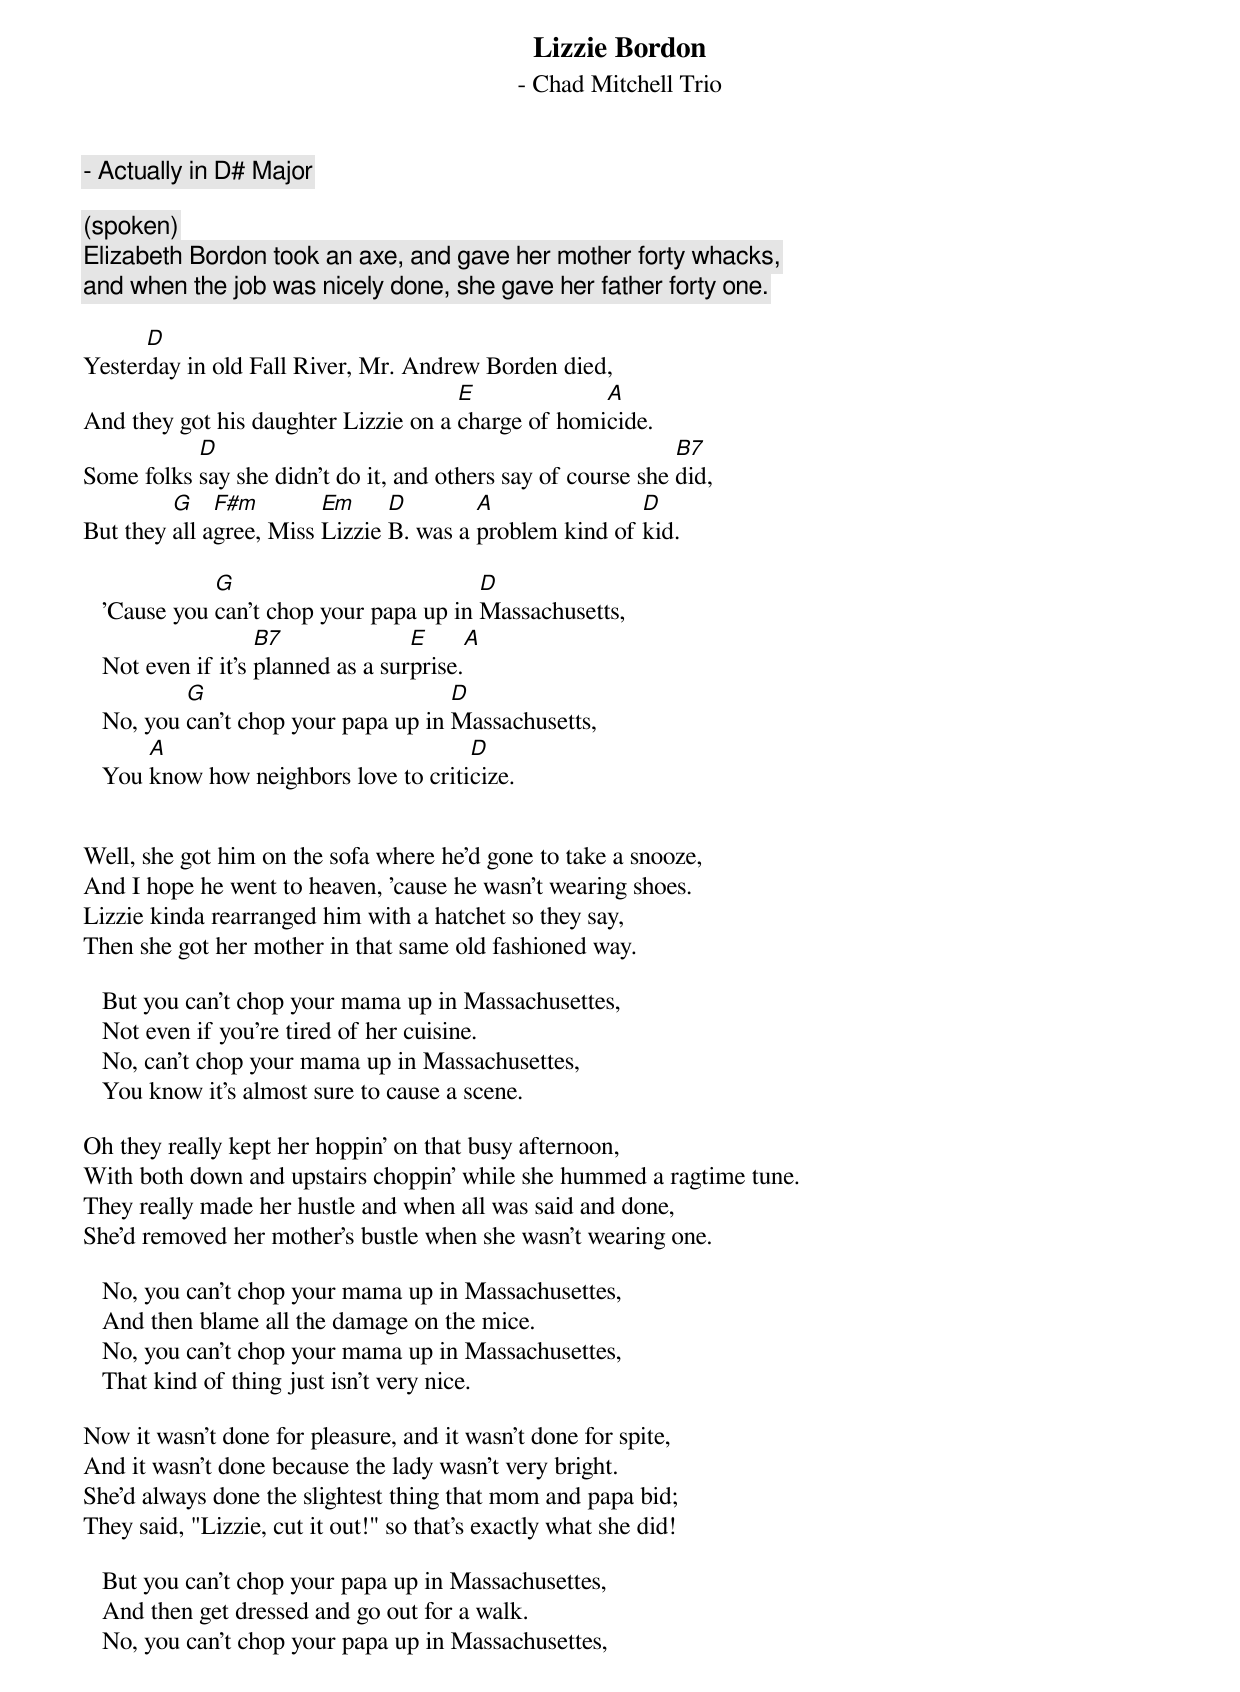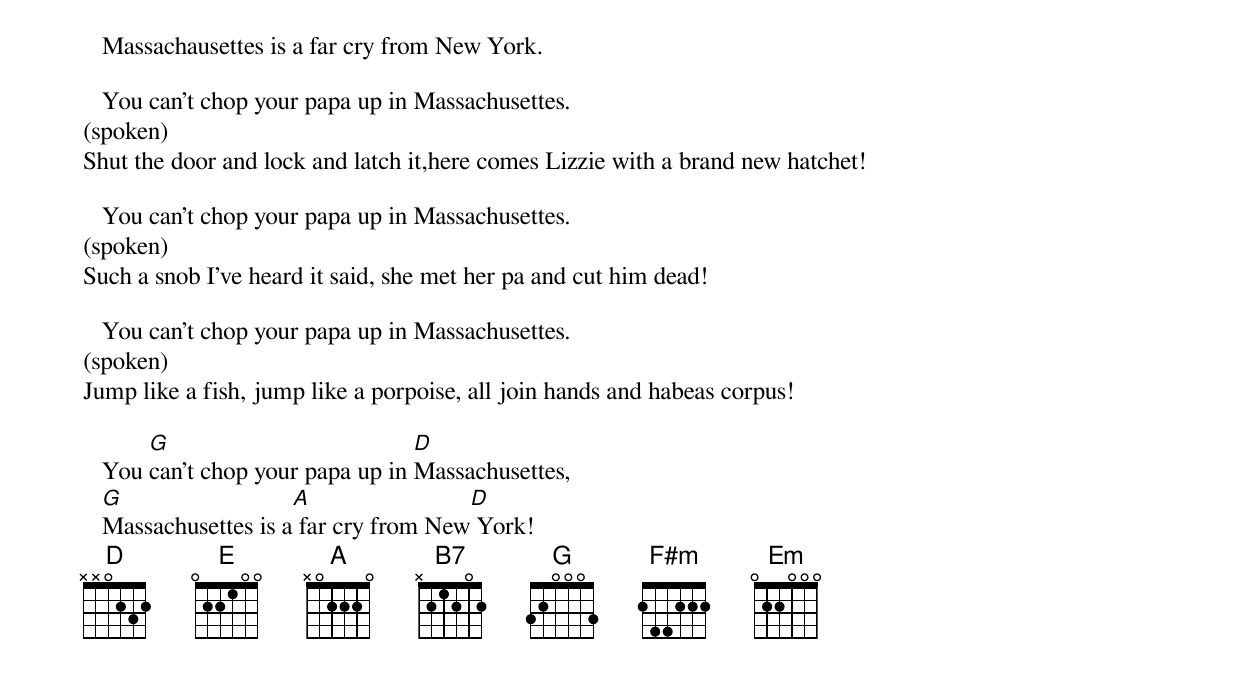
Lizzie Bordon
 - Chad Mitchell Trio
 - Actually in D# Major

(spoken)
Elizabeth Bordon took an axe, and gave her mother forty whacks,
and when the job was nicely done, she gave her father forty one.

      D
Yesterday in old Fall River, Mr. Andrew Borden died,
                                      E             A
And they got his daughter Lizzie on a charge of homicide.
           D                                                  B7
Some folks say she didn't do it, and others say of course she did,
         G    F#m        Em     D        A               D
But they all agree, Miss Lizzie B. was a problem kind of kid.

              G                          D
   'Cause you can't chop your papa up in Massachusetts,
                    B7              E      A
   Not even if it's planned as a surprise.
           G                          D
   No, you can't chop your papa up in Massachusetts,
       A                               D
   You know how neighbors love to criticize.


Well, she got him on the sofa where he'd gone to take a snooze,
And I hope he went to heaven, 'cause he wasn't wearing shoes.
Lizzie kinda rearranged him with a hatchet so they say,
Then she got her mother in that same old fashioned way.

   But you can't chop your mama up in Massachusettes,
   Not even if you're tired of her cuisine.
   No, can't chop your mama up in Massachusettes,
   You know it's almost sure to cause a scene.

Oh they really kept her hoppin' on that busy afternoon,
With both down and upstairs choppin' while she hummed a ragtime tune.
They really made her hustle and when all was said and done,
She'd removed her mother's bustle when she wasn't wearing one.

   No, you can't chop your mama up in Massachusettes,
   And then blame all the damage on the mice.
   No, you can't chop your mama up in Massachusettes,
   That kind of thing just isn't very nice.

Now it wasn't done for pleasure, and it wasn't done for spite,
And it wasn't done because the lady wasn't very bright.
She'd always done the slightest thing that mom and papa bid;
They said, "Lizzie, cut it out!" so that's exactly what she did!

   But you can't chop your papa up in Massachusettes,
   And then get dressed and go out for a walk.
   No, you can't chop your papa up in Massachusettes,
   Massachausettes is a far cry from New York.

   You can't chop your papa up in Massachusettes.
(spoken)
Shut the door and lock and latch it,here comes Lizzie with a brand new hatchet!

   You can't chop your papa up in Massachusettes.
(spoken)
Such a snob I've heard it said, she met her pa and cut him dead!

   You can't chop your papa up in Massachusettes.
(spoken)
Jump like a fish, jump like a porpoise, all join hands and habeas corpus!

       G                          D
   You can't chop your papa up in Massachusettes,
   G                  A                D
   Massachusettes is a far cry from New York!
